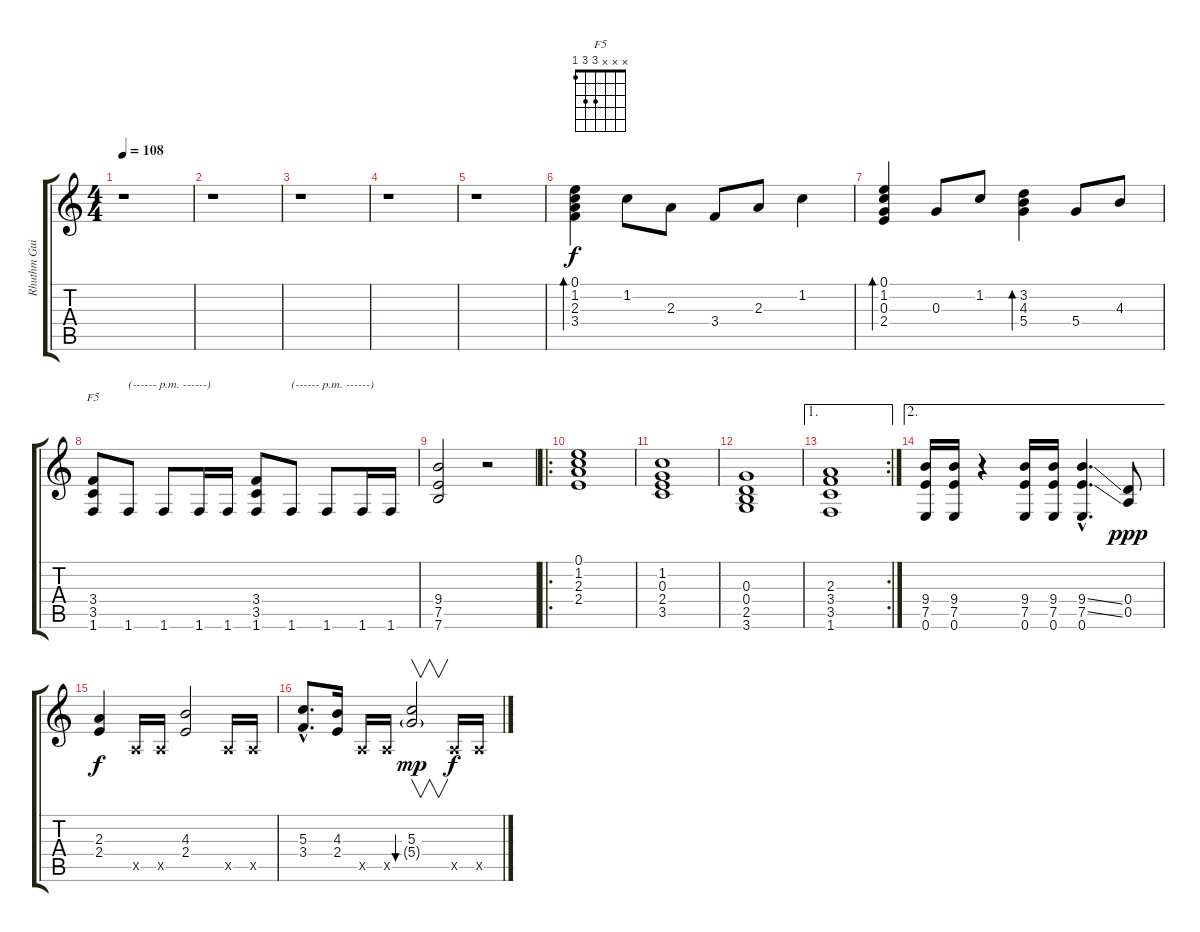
\track ("Rhuthm Guitar" "Rhuthm Gui") {instrument acousticguitarsteel}
\staff {score tabs}
\tuning (E4 B3 G3 D3 A2 E2) {hide}
\chord ("F5" x x x 3 3 1)
\ts (4 4)
\tempo 108
\clef g2
\ks c
r.1{dy f} |
r.1 |
r.1 |
r.1 |
r.1 |
(0.1 1.2 2.3 3.4).4{bd 120} 1.2.8 2.3.8 3.4.8 2.3.8 1.2.4 |
(0.1 1.2 0.3 2.4).4{bd 120} 0.3.8 1.2.8 (3.2 4.3 5.4).4{bd 120} 5.4.8 4.3.8 |
(3.4 3.5 1.6).8{ch "F5"} 1.6.8{txt "(------ p.m. ------)"} 1.6.8 1.6.16 1.6.16 (3.4 3.5 1.6).8 1.6.8{txt "(------ p.m. ------)"} 1.6.8 1.6.16 1.6.16 |
(9.4 7.5 7.6).2 r.2 |
\ro
(0.1 1.2 2.3 2.4).1 |
(1.2 0.3 2.4 3.5).1 |
(0.3 0.4 2.5 3.6).1 |
\ae 1
\rc 2
(2.3 3.4 3.5 1.6).1 |
\ae 2
(9.4 7.5 0.6).16 (9.4 7.5 0.6).16 r.4 (9.4 7.5 0.6).16 (9.4 7.5 0.6).16 (9.4{ss hac} 7.5{ss hac} 0.6{hac}).4{d} (0.4 0.5).8{dy ppp} |
(2.3 2.4).4{dy f} 0.5{x}.16 0.5{x}.16 (4.3 2.4).2 0.5{x}.16 0.5{x}.16 |
(5.3{hac} 3.4{hac}).8{d} (4.3 2.4).16 0.5{x}.16 0.5{x}.16 (5.3 5.4{g}).2{v bu 30 dy mp} 0.5{x}.16{dy f} 0.5{x}.16
